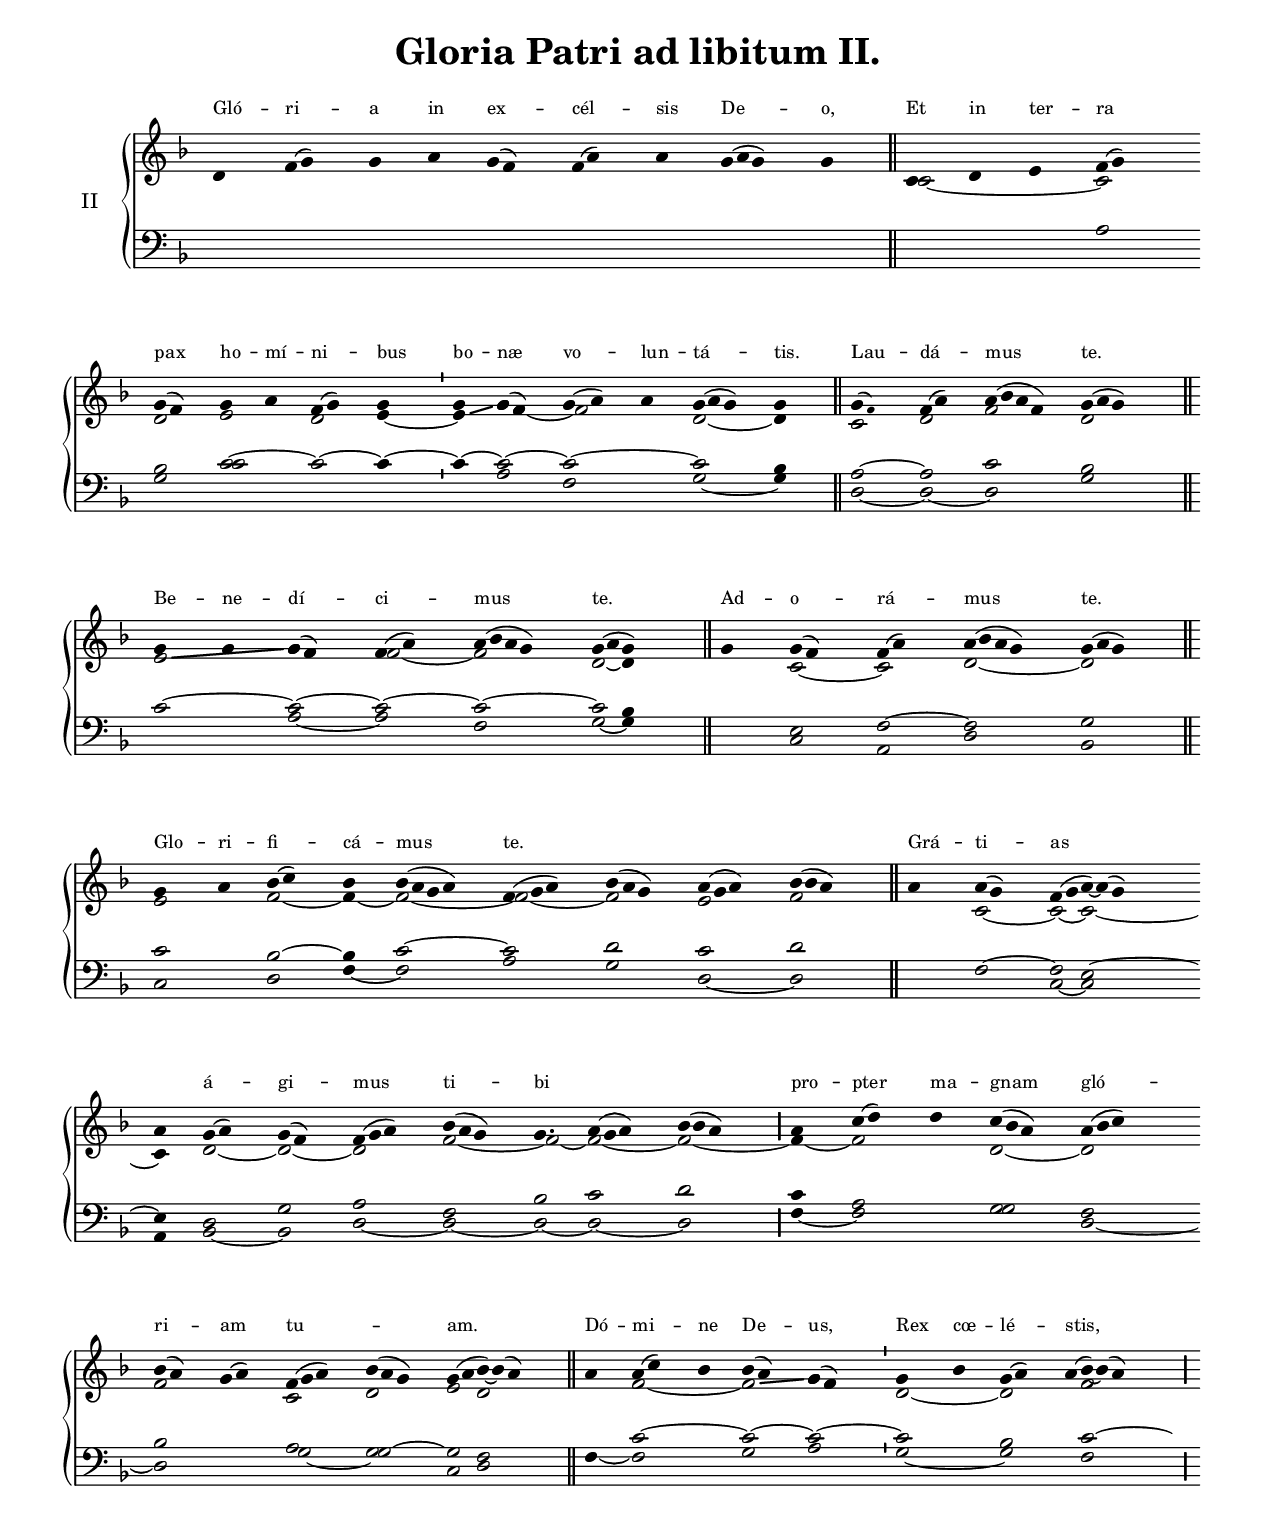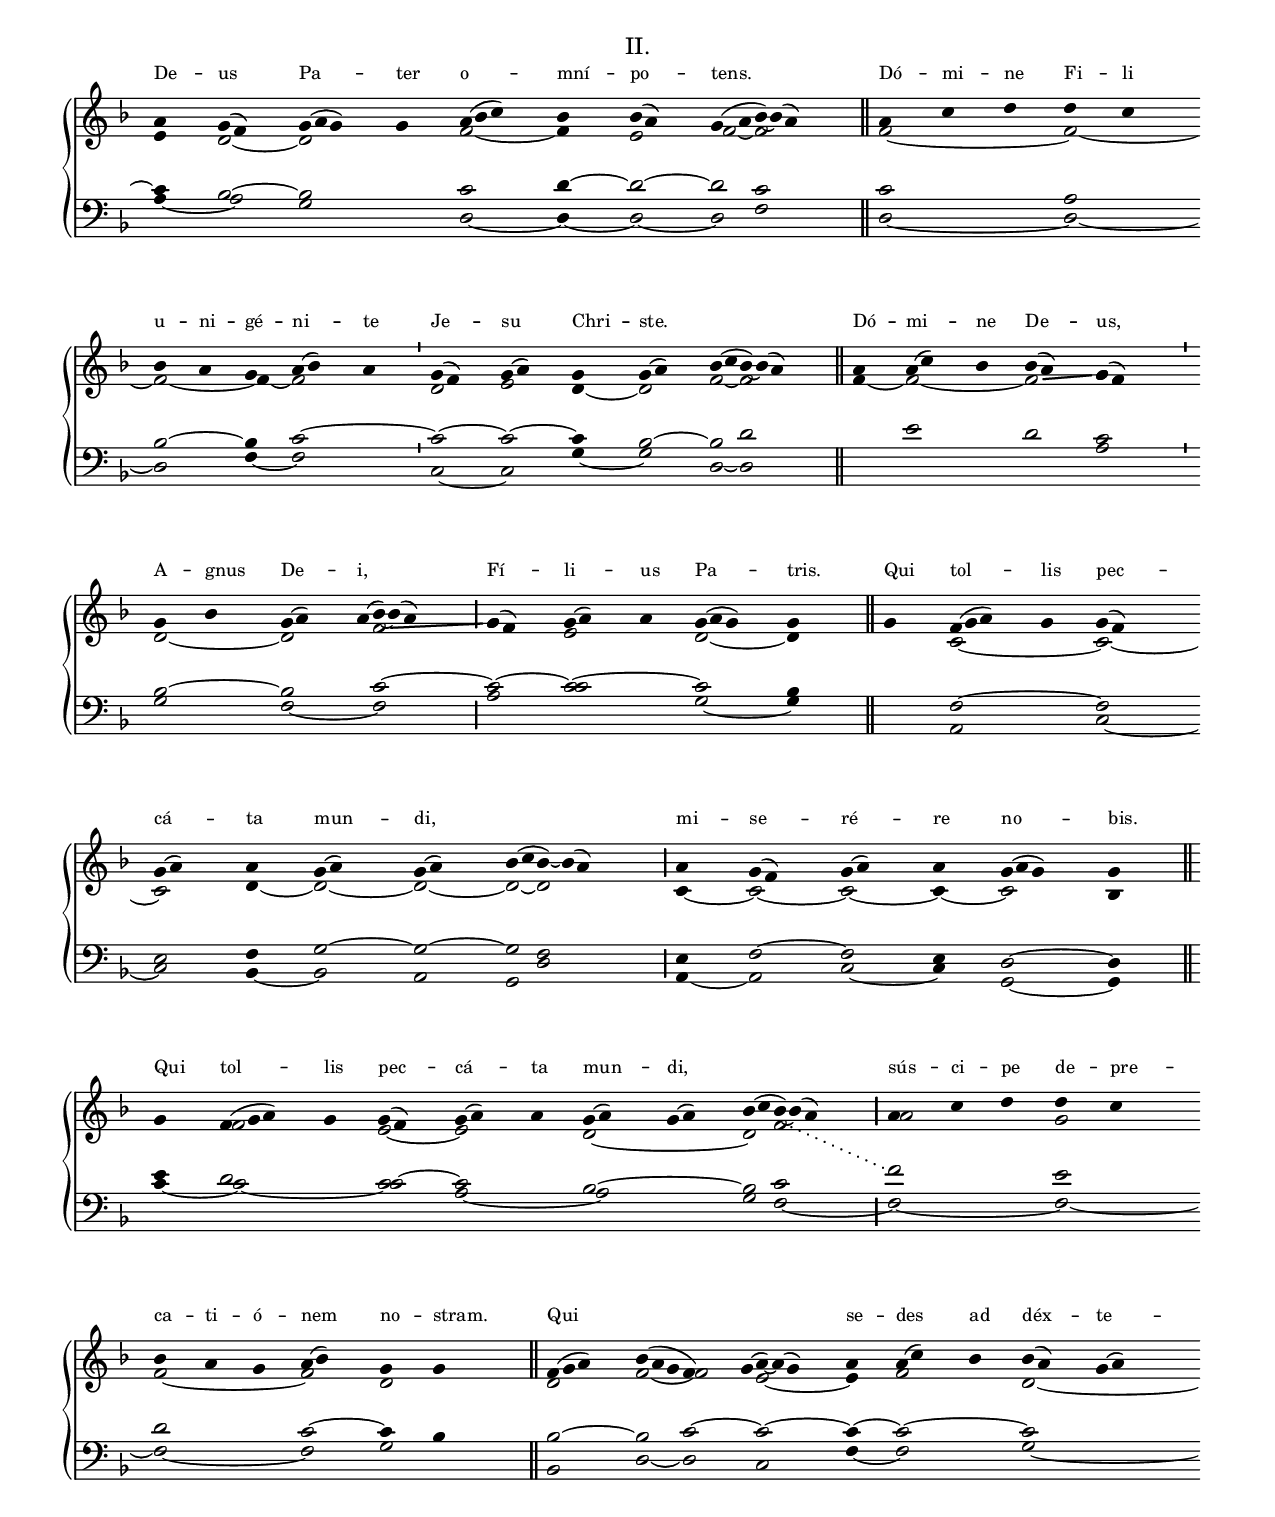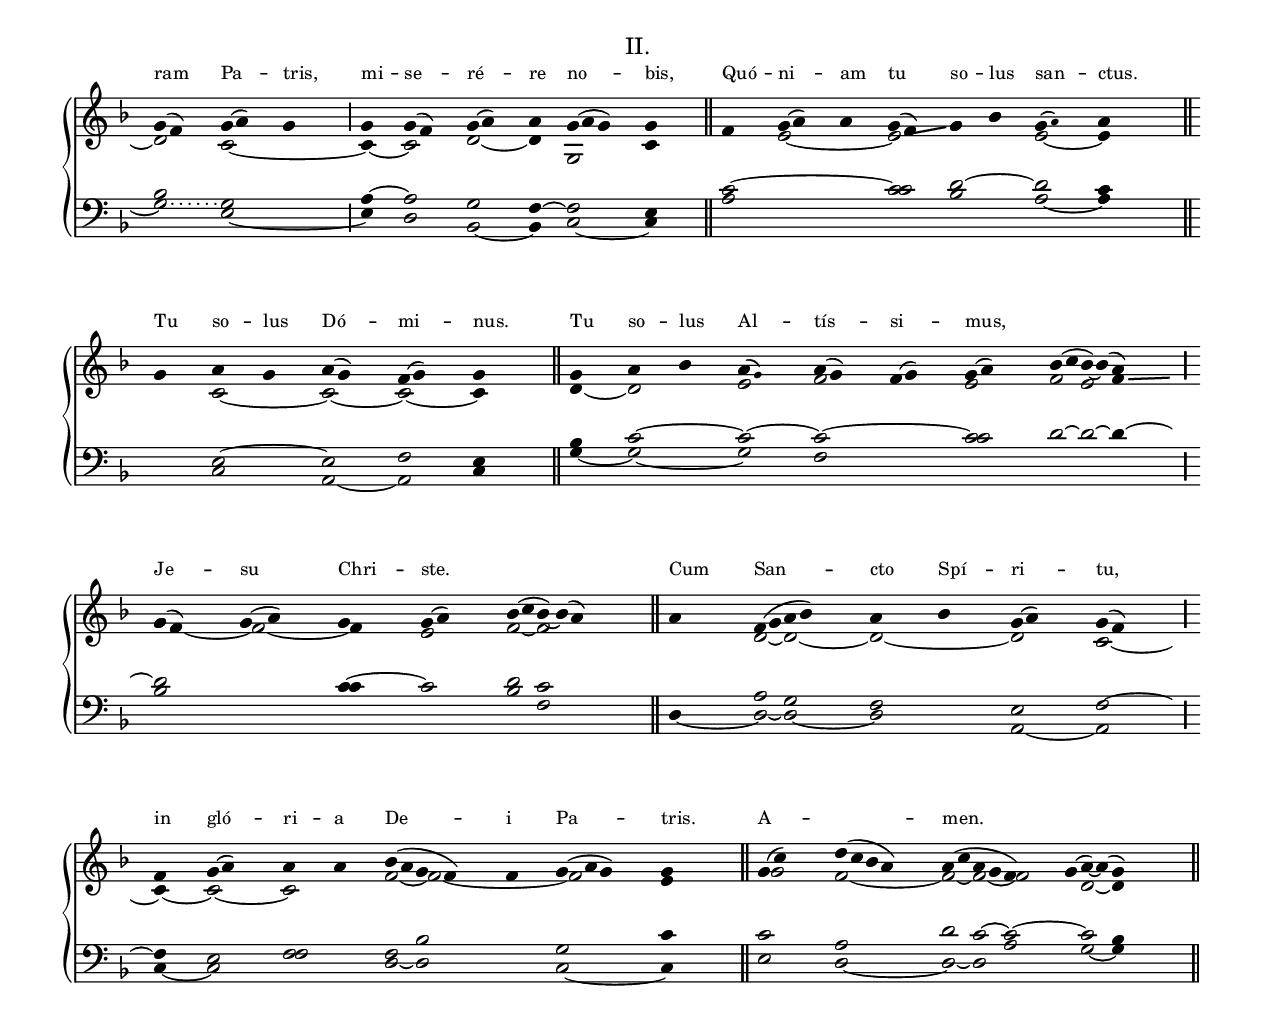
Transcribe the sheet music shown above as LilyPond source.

\version "2.18"
\include "gregorian.ly"
\include "noh2.ily"

%Page reference: page v.141
%(volume.page)

global = {
 \key g \dorian
 \cadenzaOn 
 \override Glissando #'thickness = #2.0
}

\header {
  title = \markup \center-column {"Gloria Patri ad libitum II." \vspace #1 }
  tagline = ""
  composer = ""
}

\paper {
 #(include-special-characters)
  oddHeaderMarkup = \markup \fill-line {
    \line {}
    \center-column {
      \on-the-fly #first-page     " "
      \on-the-fly #not-first-page "II."
    }
    \line { \on-the-fly #print-page-number-check-first \fromproperty #'page:page-number-string }
  }
  evenHeaderMarkup = \markup \fill-line {
    \line { \on-the-fly #print-page-number-check-first \fromproperty #'page:page-number-string }
    \center-column { "II." }
    \line {}
  }
}

chantText = \lyricmode {
Gló -- ri -- a in ex -- cél -- sis De -- o, 
Et in ter -- ra pax ho -- mí -- ni -- bus bo -- næ vo -- lun -- tá -- tis. 
Lau -- dá -- mus te. 
Be -- ne -- dí -- ci -- mus te. 
Ad -- o -- rá -- mus te. 
Glo -- ri -- fi -- cá -- mus te. _ _ _ 
Grá -- ti -- as _ á -- gi -- mus ti -- bi _ _ 
pro -- pter ma -- gnam gló -- ri -- am tu -- _ am. 
Dó -- mi -- ne De -- us, Rex cœ -- lé -- stis, 
De -- us Pa -- ter o -- mní -- po -- tens. 
Dó -- mi -- ne Fi -- li u -- ni -- gé -- ni -- te Je -- su Chri -- ste. _ 
Dó -- mi -- ne De -- us, A -- gnus De -- i, 
Fí -- li -- us Pa -- tris. 
Qui tol -- lis pec -- cá -- ta mun -- di, _ 
mi -- se -- ré -- re no -- bis. 
Qui tol -- lis pec -- cá -- ta mun -- di, _ 
sús -- ci -- pe de -- pre -- ca -- ti -- ó -- nem no -- stram. 
Qui _ _ se -- des ad déx -- te -- ram Pa -- tris, 
mi -- se -- ré -- re no -- bis, 
Quó -- ni -- am tu so -- lus san -- ctus. 
Tu so -- lus Dó -- mi -- nus. 
Tu so -- lus Al -- tís -- si -- mus, _ 
Je -- su Chri -- ste. _ 
Cum San -- cto Spí -- ri -- tu, 
in gló -- ri -- a De -- i Pa -- tris. 
A -- _ men. _ }

chantMusic = {
\tieDown   d'4 f'4 ( g'4) g'4 a'4 g'4 ( f'4) f'4 ( a'4) a'4 g'4 ( a'4 g'4) g'4 \finalis
 c'4 d'4 e'4 f'4 ( g'4) \forceBreak
 g'4 ( f'4) g'4 a'4 f'4 ( g'4) g'4 \divisioMinima
 g'4 g'4 ( f'4) g'4 ( a'4) a'4 g'4 ( a'4 g'4) g'4 \finalis
 g'4 ( \once \tweak #'font-size #-4 f' ) f'4 ( a'4) a'4 ( bes'4 a'4 f'4) g'4 ( a'4 g'4) \finalis
 \forceBreak
 g'4 g'4 g'4 ( f'4) f'4 ( a'4) a'4 ( bes'4 a'4 g'4) g'4 ( a'4 g'4) \finalis
 g'4 g'4 ( f'4) f'4 ( a'4) a'4 ( bes'4 a'4 g'4) g'4 ( a'4 g'4) \finalis
 \forceBreak
 g'4 a'4 bes'4 ( c''4) bes'4 bes'4 ( a'4 g'4 a'4) f'4 ( g'4 a'4) bes'4 ( a'4 g'4) a'4 ( g'4 a'4) bes'4 ( bes'4 a'4) \finalis
 a'4 a'4 ( g'4) f'4 ( g'4 a'4) ~ a'4 ( g'4) \forceBreak
 a'4 g'4 ( a'4) g'4 ( f'4) f'4 ( g'4 a'4) bes'4 ( a'4 g'4) g'4. a'4 ( g'4 a'4) bes'4 ( bes'4 a'4) \divisioMaior
 a'4 c''4 ( d''4) d''4 c''4 ( bes'4 a'4) a'4 ( bes'4 c''4) \forceBreak
 bes'4 ( a'4) g'4 ( a'4) f'4 ( g'4 a'4) bes'4 ( a'4 g'4) g'4 ( a'4 bes'4) ~ bes'4 ( a'4) \finalis
 a'4 a'4 ( c''4) bes'4 bes'4 ( a'4) g'4 ( f'4) \divisioMinima
 g'4 bes'4 g'4 ( a'4) a'4 ( bes'4) ~ bes'4 ( a'4) \divisioMaior
 \forceBreak
 a'4 g'4 ( f'4) g'4 ( a'4 g'4) g'4 a'4 ( bes'4 c''4) bes'4 bes'4 ( a'4) g'4 ( a'4 bes'4) ~ bes'4 ( a'4) \finalis
 a'4 c''4 d''4 d''4 c''4 \forceBreak
 bes'4 a'4 g'4 a'4 ( bes'4) a'4 \divisioMinima
 g'4 ( f'4) g'4 ( a'4) g'4 g'4 ( a'4) bes'4 ( c''4 bes'4) ~ bes'4 ( a'4) \finalis
 a'4 a'4 ( c''4) bes'4 bes'4 ( a'4) g'4 ( f'4) \divisioMinima
 \forceBreak
 g'4 bes'4 g'4 ( a'4) a'4 ( bes'4) ~ bes'4 ( a'4) \divisioMaior
 g'4 ( f'4) g'4 ( a'4) a'4 g'4 ( a'4 g'4) g'4 \finalis
 g'4 f'4 ( g'4 a'4) g'4 g'4 ( f'4) \forceBreak
 g'4 ( a'4) a'4 g'4 ( a'4) g'4 ( a'4) bes'4 ( c''4 bes'4) ~ bes'4 ( a'4) \divisioMaior
 a'4 g'4 ( f'4) g'4 ( a'4) a'4 g'4 ( a'4 g'4) g'4 \finalis
 \forceBreak
 g'4 f'4 ( g'4 a'4) g'4 g'4 ( f'4) g'4 ( a'4) a'4 g'4 ( a'4) g'4 ( a'4) bes'4 ( c''4 bes'4) ~ bes'4 ( a'4) \divisioMaior
 a'4 c''4 d''4 d''4 c''4 \forceBreak
 bes'4 a'4 g'4 a'4 ( bes'4) g'4 g'4 \finalis
 f'4 ( g'4 a'4) bes'4 ( a'4 g'4 f'4) g'4 ( a'4) ~ a'4 ( g'4) a'4 a'4 ( c''4) bes'4 bes'4 ( a'4) g'4 ( a'4) \forceBreak
 g'4 ( f'4) g'4 ( a'4) g'4 \divisioMaior
 g'4 g'4 ( f'4) g'4 ( a'4) a'4 g'4 ( a'4 g'4) g'4 \finalis
 f'4 g'4 ( a'4) a'4 g'4 ( f'4) g'4 bes'4 g'4 ( \once \tweak #'font-size #-4 a' ) a'4 \finalis
 \forceBreak
 g'4 a'4 g'4 a'4 ( g'4) f'4 ( g'4) g'4 \finalis
 g'4 a'4 bes'4 a'4 ( \once \tweak #'font-size #-4 g' ) a'4 ( g'4) f'4 ( g'4) g'4 ( a'4) bes'4 ( c''4 bes'4) ~ bes'4 ( a'4) \divisioMaior
 \forceBreak
 g'4 ( f'4) g'4 ( a'4) g'4 g'4 ( a'4) bes'4 ( c''4 bes'4) ~ bes'4 ( a'4) \finalis
 a'4 f'4 ( g'4 a'4 bes'4) a'4 bes'4 g'4 ( a'4) g'4 ( f'4) \divisioMaior
 \forceBreak
 f'4 g'4 ( a'4) a'4 a'4 bes'4 ( a'4 g'4 f'4) f'4 g'4 ( a'4 g'4) g'4 \finalis
 g'4 ( c''4) d''4 ( c''4 bes'4 a'4) a'4 ( c''4 a'4 g'4 f'4) g'4 ( a'4) ~ a'4 ( g'4) \finalis

}

altoMusic = {
r2*14/2 \finalis
c'2*3/2 ~ c'2 d'2 e'2 d'2 e'4 ~ \divisioMinima
e'4 -\tweak Glissando.Y-offset #-0.8 \glissando g'4 f'4 ~ f'2*3/2 d'2*3/2 ~ d'4 \finalis
c'2 d'2 f'2*4/2 d'2*3/2 \finalis
e'2 -\tweak Glissando.Y-offset #-0.8 \glissando g'4 f'4 f'2 ~ f'2*4/2 d'2 ~ d'4 \finalis
r4 c'2 ~ c'2 d'2*4/2 ~ d'2*3/2 \finalis
e'2 f'2 ~ f'4 ~ f'2*4/2 ~ f'2*3/2 ~ f'2*3/2 e'2*3/2 f'2*3/2 \finalis
r4 c'2 ~ c'2 ~ c'2*3/2 ~ c'4 d'2 ~ d'2 ~ d'2*3/2 f'2*3/2 ~ f'2*3/4 ~ f'2*3/2 ~ f'2*3/2 ~ \divisioMaior
f'4 ~ f'2*3/2 d'2*3/2 ~ d'2*3/2 f'2*4/2 c'2*3/2 d'2*3/2 e'2 d'2*3/2 \finalis
r4 f'2*3/2 ~ f'2 -\tweak Glissando.Y-offset #-0.8 \glissando g'4 f'4 \divisioMinima
d'2 ~ d'2*3/2 f'2*3/2 \divisioMaior
e'4 d'2 ~ d'2*4/2 f'2*3/2 ~ f'4 e'2 f'2 ~ f'2*3/2 \finalis
f'2*3/2 ~ f'2 ~ f'2 ~ f'4 ~ f'2*3/2 \divisioMinima
d'2 e'2 d'4 ~ d'2 f'2 ~ f'2*3/2 \finalis
f'4 ~ f'2*3/2 ~ f'2 -\tweak Glissando.Y-offset #-0.8 \glissando g'4 f'4 \divisioMinima
d'2 ~ d'2*3/2 f'2*3/2 -\tweak Glissando.Y-offset #-0.8 \glissando \divisioMaior
g'4 f'4 e'2*3/2 d'2*3/2 ~ d'4 \finalis
r4 c'2*4/2 ~ c'2 ~ c'2 d'4 ~ d'2 ~ d'2 ~ d'2 ~ d'2*3/2 \divisioMaior
c'4 ~ c'2 ~ c'2 ~ c'4 ~ c'2*3/2 bes4 \finalis
r4 f'2*4/2 e'2 ~ e'2*3/2 d'2*4/2 ~ d'2 f'2*3/2 \divisioMaior
a'2*3/2 g'2 f'2*3/2 ~ f'2 d'2 \finalis
d'2*3/2 f'2*3/2 ~ f'2 e'2*3/2 ~ e'4 f'2*3/2 d'2*4/2 ~ d'2 c'2*3/2 ~ \divisioMaior
c'4 ~ c'2 d'2 ~ d'4 g2*3/2 c'4 \finalis
r4 e'2*3/2 ~ e'2 -\tweak Glissando.Y-offset #-0.8 \glissando g'4 bes'4 e'2 ~ e'4 \finalis
r4 c'2 ~ c'2 ~ c'2 ~ c'4 \finalis
d'4 ~ d'2 e'2 f'2*4/2 e'2 f'2 e'2 f'4 -\tweak Glissando.Y-offset #-0.8 \glissando \divisioMaior
g'4 f'4 ~ f'2 ~ f'4 e'2 f'2 ~ f'2*3/2 \finalis
r4 d'2 ~ d'2 ~ d'2 ~ d'2 c'2 ~ \divisioMaior
c'4 ~ c'2 ~ c'2 f'2 ~ f'2*3/2 ~ f'2*3/2 e'4 \finalis
g'2 f'2*4/2 ~ f'2 ~ f'2 ~ f'2 d'2 ~ d'4 \finalis
}

tenorMusic = {
r2*14/2 \finalis
r2*3/2 a2 bes2 c'2 ~ c'2 ~ c'4 ~ \divisioMinima
c'4 ~ c'2 ~ c'2*3/2 ~ c'2*3/2 bes4 \finalis
a2 ~ a2 c'2*4/2 bes2*3/2 \finalis
c'2 ~ c'2 ~ c'2 ~ c'2*4/2 ~ c'2 bes4 \finalis
r4 e2 f2 ~ f2*4/2 g2*3/2 \finalis
c'2 bes2 ~ bes4 c'2*4/2 ~ c'2*3/2 d'2*3/2 c'2*3/2 d'2*3/2 \finalis
r4 f2 ~ f2 e2*3/2 ~ e4 d2 g2 a2*3/2 f2*3/2 bes2*3/4 c'2*3/2 d'2*3/2 \divisioMaior
c'4 a2*3/2 \shiftRight g2*3/2 f2*3/2 bes2*4/2 a2*3/2 \shiftRight g2*3/2 ~ g2 f2*3/2 \finalis
r4 c'2*3/2 ~ c'2 ~ c'2 ~ \divisioMinima
c'2 bes2*3/2 c'2*3/2 ~ \divisioMaior
c'4 bes2 ~ bes2*4/2 c'2*3/2 d'4 ~ d'2 ~ d'2 c'2*3/2 \finalis
c'2*3/2 a2 bes2 ~ bes4 c'2*3/2 ~ \divisioMinima
c'2 ~ c'2 ~ c'4 bes2 ~ bes2 d'2*3/2 \finalis
r4 e'2*3/2 d'2 c'2 \divisioMinima
bes2 ~ bes2*3/2 c'2*3/2 ~ \divisioMaior
c'2 ~ c'2*3/2 ~ c'2*3/2 bes4 \finalis
r4 f2*4/2 ~ f2 e2 f4 g2 ~ g2 ~ g2 f2*3/2 \divisioMaior
e4 f2 ~ f2 e4 d2*3/2 ~ d4 \finalis
e'4 d'2*4/2 \shiftRight c'2 ~ c'2*3/2 bes2*4/2 ~ bes2 c'2*3/2 \divisioMaior
f'2*3/2 e'2 d'2*3/2 c'2 ~ c'4 bes4 \finalis
bes2*3/2 ~ bes2*3/2 c'2 ~ c'2*3/2 ~ c'4 ~ c'2*3/2 ~ c'2*4/2 bes2 g2*3/2 \divisioMaior
a4 ~ a2 g2 f4 ~ f2*3/2 e4 \finalis
c'2*4/2 ~ c'2 d'2 ~ d'2 c'4 \finalis
r4 e2 ~ e2 f2 e4 \finalis
bes4 c'2 ~ c'2 ~ c'2*4/2 ~ c'2 d'2 ~ d'2 ~ d'4 ~ \divisioMaior
d'2*4/2 c'4 ~ c'2 d'2 c'2*3/2 \finalis
r4 a2 g2 f2 e2 f2 ~ \divisioMaior
f4 e2 f2 f2 bes2*3/2 g2*3/2 c'4 \finalis
c'2 a2*4/2 d'2 c'2 ~ c'2 ~ c'2 bes4 \finalis
}

bassMusic = {
r2*14/2 \finalis
r2*5/2 g2 \shiftRight c'2 r2*3/2 \divisioMinima
r4 a2 f2*3/2 g2*3/2 ~ g4 \finalis
d2 ~ d2 ~ d2*4/2 g2*3/2 \finalis
r2 a2 ~ a2 f2*4/2 g2 ~ g4 \finalis
r4 c2 a,2 d2*4/2 bes,2*3/2 \finalis
c2 d2 f4 ~ f2*4/2 a2*3/2 g2*3/2 d2*3/2 ~ d2*3/2 \finalis
r2*3/2 c2 ~ c2*3/2 a,4 bes,2 ~ bes,2 d2*3/2 ~ d2*3/2 ~ d2*3/4 ~ d2*3/2 ~ d2*3/2 \divisioMaior
f4 ~ f2*3/2 g2*3/2 d2*3/2 ~ d2*4/2 g2*3/2 ~ g2*3/2 c2 d2*3/2 \finalis
f4 ~ f2*3/2 g2 a2 \divisioMinima
g2 ~ g2*3/2 f2*3/2 \divisioMaior
a4 ~ a2 g2*4/2 d2*3/2 ~ d4 ~ d2 ~ d2 f2*3/2 \finalis
d2*3/2 ~ d2 ~ d2 f4 ~ f2*3/2 \divisioMinima
c2 ~ c2 g4 ~ g2 d2 ~ d2*3/2 \finalis
r2*6/2 a2 \divisioMinima
g2 f2*3/2 ~ f2*3/2 \divisioMaior
a2 \shiftRight c'2*3/2 g2*3/2 ~ g4 \finalis
r4 a,2*4/2 c2 ~ c2 bes,4 ~ bes,2 a,2 g,2 d2*3/2 \divisioMaior
a,4 ~ a,2 c2 ~ c4 g,2*3/2 ~ g,4 \finalis
c'4 ~ c'2*4/2 ~ c'2 a2*3/2 ~ a2*4/2 g2 f2*3/2 ~ \divisioMaior
f2*3/2 ~ f2 ~ f2*3/2 ~ f2 g2 \finalis
bes,2*3/2 d2*3/2 ~ d2 c2*3/2 f4 ~ f2*3/2 g2*4/2 ~ g2 e2*3/2 ~ \divisioMaior
e4 d2 bes,2 ~ bes,4 c2*3/2 ~ c4 \finalis
a2*4/2 \shiftRight c'2 bes2 a2 ~ a4 \finalis
r4 c2 a,2 ~ a,2 c4 \finalis
g4 ~ g2 ~ g2 f2*4/2 \shiftRight c'2 r2*5/2 \divisioMaior
bes2*4/2 \shiftRight c'4 r2 bes2 f2*3/2 \finalis
d4 ~ d2 ~ d2 ~ d2 a,2 ~ a,2 \divisioMaior
c4 ~ c2 \shiftRight f2 d2 ~ d2*3/2 c2*3/2 ~ c4 \finalis
e2 d2*4/2 ~ d2 ~ d2 a2 g2 ~ g4 \finalis
}

voiceLines = {
\voiceLineStyle


s2*543/4
\allowVoiceLineBreak
\voiceLine "up" "down" f'2*3/2 f'2*1/2


s2*30/2
\allowVoiceLineBreak
\voiceLine "down" "down" g2*2/2 g2*1/2


}

\score{
  <<
    \new Lyrics
    \new GrandStaff <<
      \set GrandStaff.autoBeaming = ##f
      \set GrandStaff.instrumentName = \markup \center-column {
        "II"
      }
      \new Staff = up <<
        \new Voice = "chant" {
          \voiceOne \global \chantMusic
        }
        \new Voice {
          \voiceTwo \global \altoMusic
        }
      >>

      \new Staff = down <<
        \clef bass
        \new Voice {
          \voiceOne \global \tenorMusic
        }
        \new Voice {
          \voiceTwo \global \bassMusic
        }
	\new Voice {
        \voiceThree \global \voiceLines
        }
      >>
    >>
    \context Lyrics {
      \lyricsto chant {
      \chantText
    }
    }
  >>
  \layout{
  }
  
}
